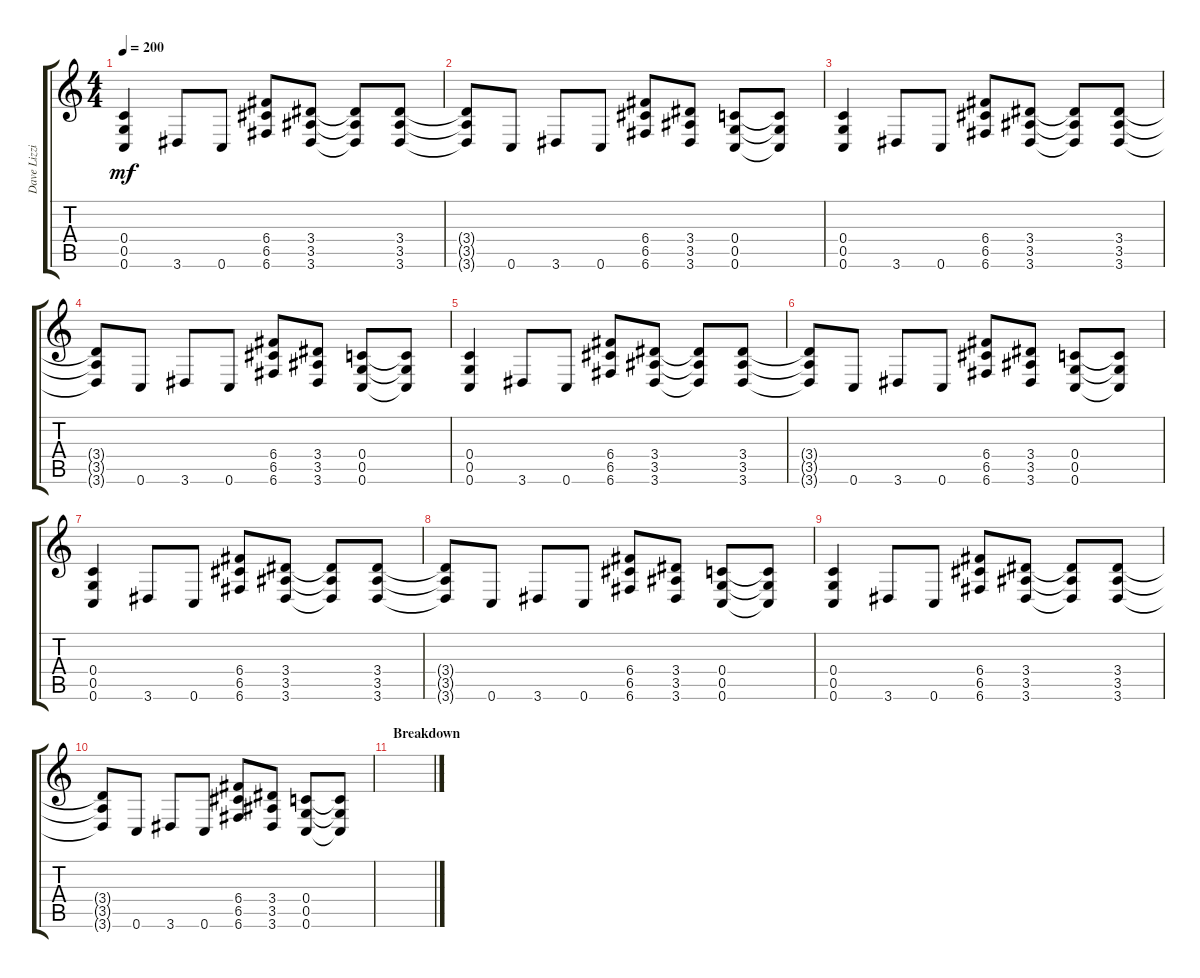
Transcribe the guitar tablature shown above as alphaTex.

\track ("Dave Lizzio" "Dave Lizzi") {instrument distortionguitar}
\staff {score tabs}
\tuning (D4 A3 F3 C3 G2 C2) {hide}
\ts (4 4)
\tempo 200
\clef g2
\ks c
(0.4 0.5 0.6).4{dy mf} 3.6.8 0.6.8 (6.4 6.5 6.6).8 (3.4 3.5 3.6).8 (3.4{t} 3.5{t} 3.6{t}).8 (3.4 3.5 3.6).8 |
(3.4{t} 3.5{t} 3.6{t}).8 0.6.8 3.6.8 0.6.8 (6.4 6.5 6.6).8 (3.4 3.5 3.6).8 (0.4 0.5 0.6).8 (0.4{t} 0.5{t} 0.6{t}).8 |
(0.4 0.5 0.6).4 3.6.8 0.6.8 (6.4 6.5 6.6).8 (3.4 3.5 3.6).8 (3.4{t} 3.5{t} 3.6{t}).8 (3.4 3.5 3.6).8 |
(3.4{t} 3.5{t} 3.6{t}).8 0.6.8 3.6.8 0.6.8 (6.4 6.5 6.6).8 (3.4 3.5 3.6).8 (0.4 0.5 0.6).8 (0.4{t} 0.5{t} 0.6{t}).8 |
(0.4 0.5 0.6).4 3.6.8 0.6.8 (6.4 6.5 6.6).8 (3.4 3.5 3.6).8 (3.4{t} 3.5{t} 3.6{t}).8 (3.4 3.5 3.6).8 |
(3.4{t} 3.5{t} 3.6{t}).8 0.6.8 3.6.8 0.6.8 (6.4 6.5 6.6).8 (3.4 3.5 3.6).8 (0.4 0.5 0.6).8 (0.4{t} 0.5{t} 0.6{t}).8 |
(0.4 0.5 0.6).4 3.6.8 0.6.8 (6.4 6.5 6.6).8 (3.4 3.5 3.6).8 (3.4{t} 3.5{t} 3.6{t}).8 (3.4 3.5 3.6).8 |
(3.4{t} 3.5{t} 3.6{t}).8 0.6.8 3.6.8 0.6.8 (6.4 6.5 6.6).8 (3.4 3.5 3.6).8 (0.4 0.5 0.6).8 (0.4{t} 0.5{t} 0.6{t}).8 |
(0.4 0.5 0.6).4 3.6.8 0.6.8 (6.4 6.5 6.6).8 (3.4 3.5 3.6).8 (3.4{t} 3.5{t} 3.6{t}).8 (3.4 3.5 3.6).8 |
(3.4{t} 3.5{t} 3.6{t}).8 0.6.8 3.6.8 0.6.8 (6.4 6.5 6.6).8 (3.4 3.5 3.6).8 (0.4 0.5 0.6).8 (0.4{t} 0.5{t} 0.6{t}).8 |
\section ("" "Breakdown")
